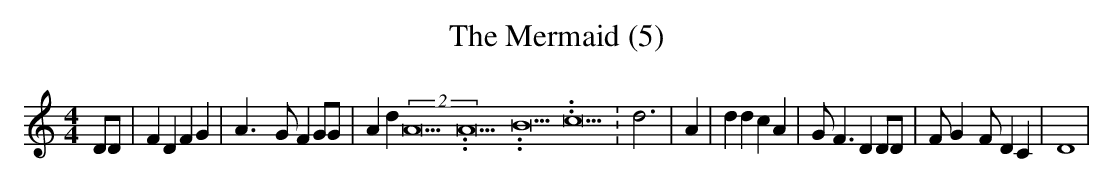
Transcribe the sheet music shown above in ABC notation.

X:1
T:The Mermaid (5)
M:4/4
L:1/4
K:C
 D/2D/2| F D F G| A3/2- G/2 F G/2G/2| A d(2A15.9999925000037/23.999988000006A15.9999925000037/23.999988000006B15.9999925000037/23.999988000006 c15.9999925000037/23.999988000006|\
 d3| A| d d c A| G/2 F3/2 D D/2D/2| F/2 G- F/2 D C| D4|
